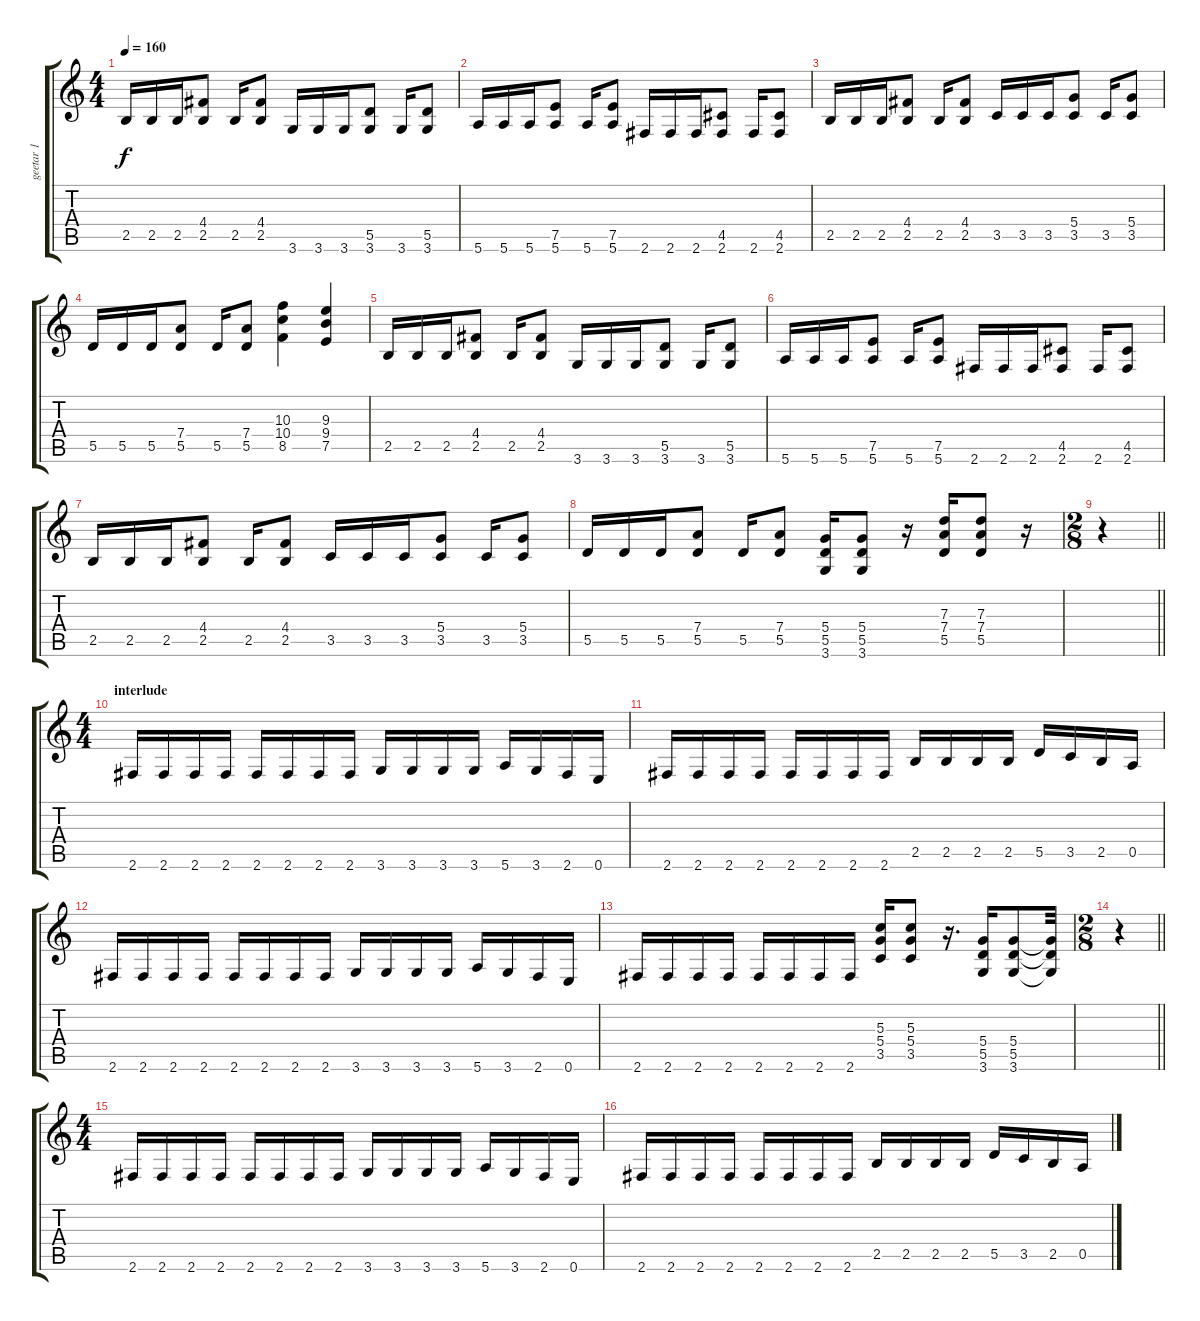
\track ("geetar 1" "geetar 1") {instrument distortionguitar}
\staff {score tabs}
\tuning (E4 B3 G3 D3 A2 E2) {hide}
\ts (4 4)
\tempo 160
\clef g2
\ks c
2.5.16{dy f} 2.5.16 2.5.16 (4.4 2.5).8 2.5.16 (4.4 2.5).8 3.6.16 3.6.16 3.6.16 (5.5 3.6).8 3.6.16 (5.5 3.6).8 |
5.6.16 5.6.16 5.6.16 (7.5 5.6).8 5.6.16 (7.5 5.6).8 2.6.16 2.6.16 2.6.16 (4.5 2.6).8 2.6.16 (4.5 2.6).8 |
2.5.16 2.5.16 2.5.16 (4.4 2.5).8 2.5.16 (4.4 2.5).8 3.5.16 3.5.16 3.5.16 (5.4 3.5).8 3.5.16 (5.4 3.5).8 |
5.5.16 5.5.16 5.5.16 (7.4 5.5).8 5.5.16 (7.4 5.5).8 (10.3 10.4 8.5).4 (9.3 9.4 7.5).4 |
2.5.16 2.5.16 2.5.16 (4.4 2.5).8 2.5.16 (4.4 2.5).8 3.6.16 3.6.16 3.6.16 (5.5 3.6).8 3.6.16 (5.5 3.6).8 |
5.6.16 5.6.16 5.6.16 (7.5 5.6).8 5.6.16 (7.5 5.6).8 2.6.16 2.6.16 2.6.16 (4.5 2.6).8 2.6.16 (4.5 2.6).8 |
2.5.16 2.5.16 2.5.16 (4.4 2.5).8 2.5.16 (4.4 2.5).8 3.5.16 3.5.16 3.5.16 (5.4 3.5).8 3.5.16 (5.4 3.5).8 |
5.5.16 5.5.16 5.5.16 (7.4 5.5).8 5.5.16 (7.4 5.5).8 (5.4 5.5 3.6).16 (5.4 5.5 3.6).8 r.16 (7.3 7.4 5.5).16 (7.3 7.4 5.5).8 r.16 |
\ts (2 8)
\barLineRight lightlight
r.4 |
\ts (4 4)
\section ("" "interlude")
2.6.16 2.6.16 2.6.16 2.6.16 2.6.16 2.6.16 2.6.16 2.6.16 3.6.16 3.6.16 3.6.16 3.6.16 5.6.16 3.6.16 2.6.16 0.6.16 |
2.6.16 2.6.16 2.6.16 2.6.16 2.6.16 2.6.16 2.6.16 2.6.16 2.5.16 2.5.16 2.5.16 2.5.16 5.5.16 3.5.16 2.5.16 0.5.16 |
2.6.16 2.6.16 2.6.16 2.6.16 2.6.16 2.6.16 2.6.16 2.6.16 3.6.16 3.6.16 3.6.16 3.6.16 5.6.16 3.6.16 2.6.16 0.6.16 |
2.6.16 2.6.16 2.6.16 2.6.16 2.6.16 2.6.16 2.6.16 2.6.16 (5.3 5.4 3.5).16 (5.3 5.4 3.5).8 r.16{d} (5.4 5.5 3.6).16 (5.4 5.5 3.6).8 (5.4{t} 5.5{t} 3.6{t}).32 |
\ts (2 8)
\barLineRight lightlight
r.4 |
\ts (4 4)
2.6.16 2.6.16 2.6.16 2.6.16 2.6.16 2.6.16 2.6.16 2.6.16 3.6.16 3.6.16 3.6.16 3.6.16 5.6.16 3.6.16 2.6.16 0.6.16 |
2.6.16 2.6.16 2.6.16 2.6.16 2.6.16 2.6.16 2.6.16 2.6.16 2.5.16 2.5.16 2.5.16 2.5.16 5.5.16 3.5.16 2.5.16 0.5.16
